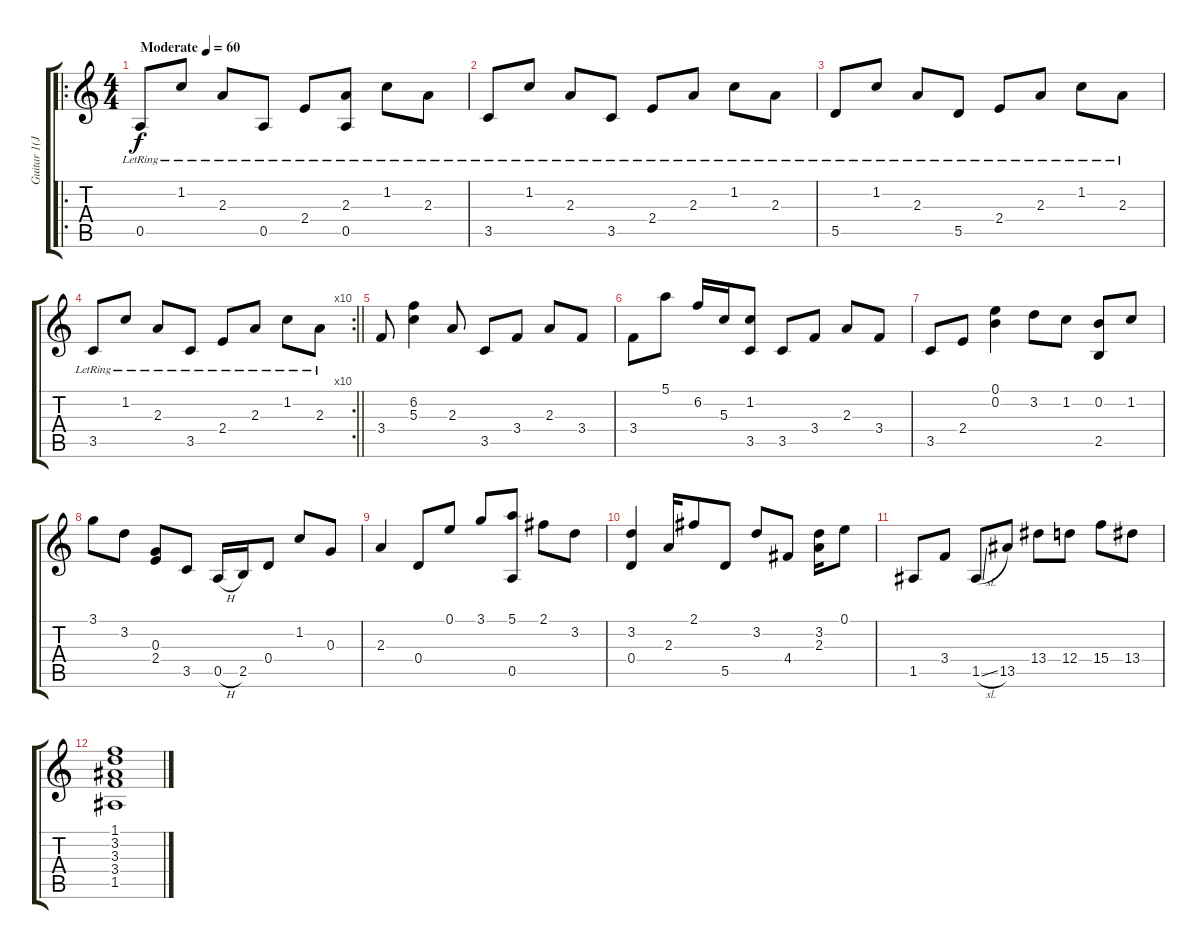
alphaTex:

\track ("Guitar 1(Jazz)" "Guitar 1(J") {instrument electricguitarjazz}
\staff {score tabs}
\tuning (E4 B3 G3 D3 A2 E2) {hide}
\ro
\ts (4 4)
\tempo (60 "Moderate")
\clef g2
\ks c
0.5{lr}.8{dy f instrument electricguitarjazz} 1.2{lr}.8 2.3{lr}.8 0.5{lr}.8 2.4{lr}.8 (2.3{lr} 0.5).8 1.2{lr}.8 2.3{lr}.8 |
3.5{lr}.8 1.2{lr}.8 2.3{lr}.8 3.5{lr}.8 2.4{lr}.8 2.3{lr}.8 1.2{lr}.8 2.3{lr}.8 |
5.5{lr}.8 1.2{lr}.8 2.3{lr}.8 5.5{lr}.8 2.4{lr}.8 2.3{lr}.8 1.2{lr}.8 2.3{lr}.8 |
\rc 10
\barLineRight lightlight
3.5{lr}.8 1.2{lr}.8 2.3{lr}.8 3.5{lr}.8 2.4{lr}.8 2.3{lr}.8 1.2{lr}.8 2.3{lr}.8 |
3.4.8 (6.2 5.3).4 2.3.8 3.5.8 3.4.8 2.3.8 3.4.8 |
3.4.8 5.1.8 6.2.16 5.3.16 (1.2 3.5).8 3.5.8 3.4.8 2.3.8 3.4.8 |
3.5.8 2.4.8 (0.1 0.2).4 3.2.8 1.2.8 (0.2 2.5).8 1.2.8 |
3.1.8 3.2.8 (0.3 2.4).8 3.5.8 0.5{h}.16 2.5.16 0.4.8 1.2.8 0.3.8 |
2.3.4 0.4.8 0.1.8 3.1.8 (5.1 0.5).8 2.1.8 3.2.8 |
(3.2 0.4).4 2.3.16 2.1.8 5.5.8 3.2.8 4.4.8 (3.2 2.3).16 0.1.8 |
1.5.8 3.4.8 1.5{sl}.8 13.5.8 13.4.8 12.4.8 15.4.8 13.4.8 |
(1.1 3.2 3.3 3.4 1.5).1
